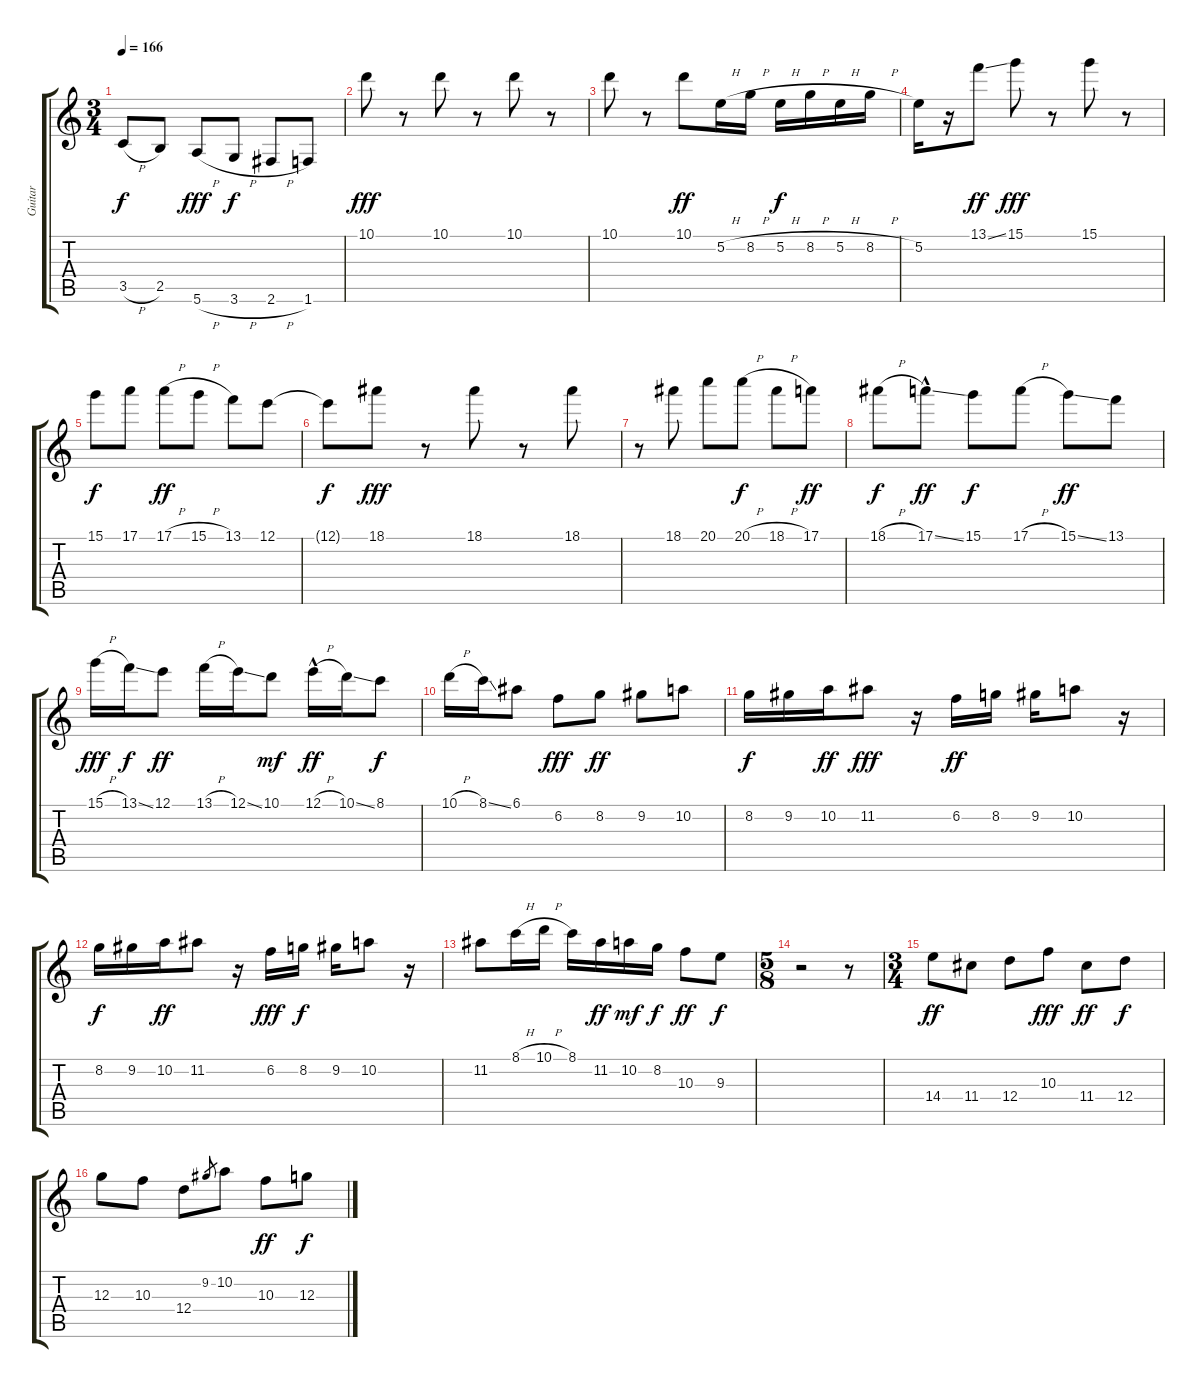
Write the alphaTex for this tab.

\track ("Guitar" "Guitar") {instrument distortionguitar}
\staff {score tabs}
\tuning (E4 B3 G3 D3 A2 E2) {hide}
\ts (3 4)
\tempo 166
\clef g2
\ks c
3.5{h}.8{dy f} 2.5.8 5.6{h}.8{dy fff} 3.6{h}.8{dy f} 2.6{h}.8 1.6.8 |
10.1.8{dy fff} r.8 10.1.8 r.8 10.1.8 r.8 |
10.1.8 r.8 10.1.8{dy ff} 5.2{h}.16 8.2{h}.16 5.2{h}.16{dy f} 8.2{h}.16 5.2{h}.16 8.2{h}.16 |
5.2.16 r.16 13.1{ss}.8{dy ff} 15.1.8{dy fff} r.8 15.1.8 r.8 |
15.1.8{dy f} 17.1.8 17.1{h}.8{dy ff} 15.1{h}.8 13.1.8 12.1.8 |
12.1{t}.8{dy f} 18.1.8{dy fff} r.8 18.1.8 r.8 18.1.8 |
r.8 18.1.8 20.1.8 20.1{h}.8{dy f} 18.1{h}.8 17.1.8{dy ff} |
18.1{h}.8{dy f} 17.1{ss hac}.8{dy ff} 15.1.8{dy f} 17.1{h}.8 15.1{ss}.8{dy ff} 13.1.8 |
15.1{h}.16{dy fff} 13.1{ss}.16{dy f} 12.1.8{dy ff} 13.1{h}.16 12.1{ss}.16 10.1.8{dy mf} 12.1{h hac}.16{dy ff} 10.1{ss}.16 8.1.8{dy f} |
10.1{h}.16 8.1{ss}.16 6.1.8 6.2.8{dy fff} 8.2.8{dy ff} 9.2.8 10.2.8 |
8.2.16{dy f} 9.2.16 10.2.16{dy ff} 11.2.8{dy fff} r.16 6.2.16{dy ff} 8.2.16 9.2.16 10.2.8 r.16 |
8.2.16{dy f} 9.2.16 10.2.16{dy ff} 11.2.8 r.16 6.2.16{dy fff} 8.2.16{dy f} 9.2.16 10.2.8 r.16 |
11.2.8 8.1{h}.16 10.1{h}.16 8.1.16 11.2.16{dy ff} 10.2.16{dy mf} 8.2.16{dy f} 10.3.8{dy ff} 9.3.8{dy f} |
\ts (5 8)
r.2 r.8 |
\ts (3 4)
14.4.8{dy ff} 11.4.8 12.4.8 10.3.8{dy fff} 11.4.8{dy ff} 12.4.8{dy f} |
12.3.8 10.3.8 12.4.8 9.2.8{gr} 10.2.8 10.3.8{dy ff} 12.3.8{dy f}
